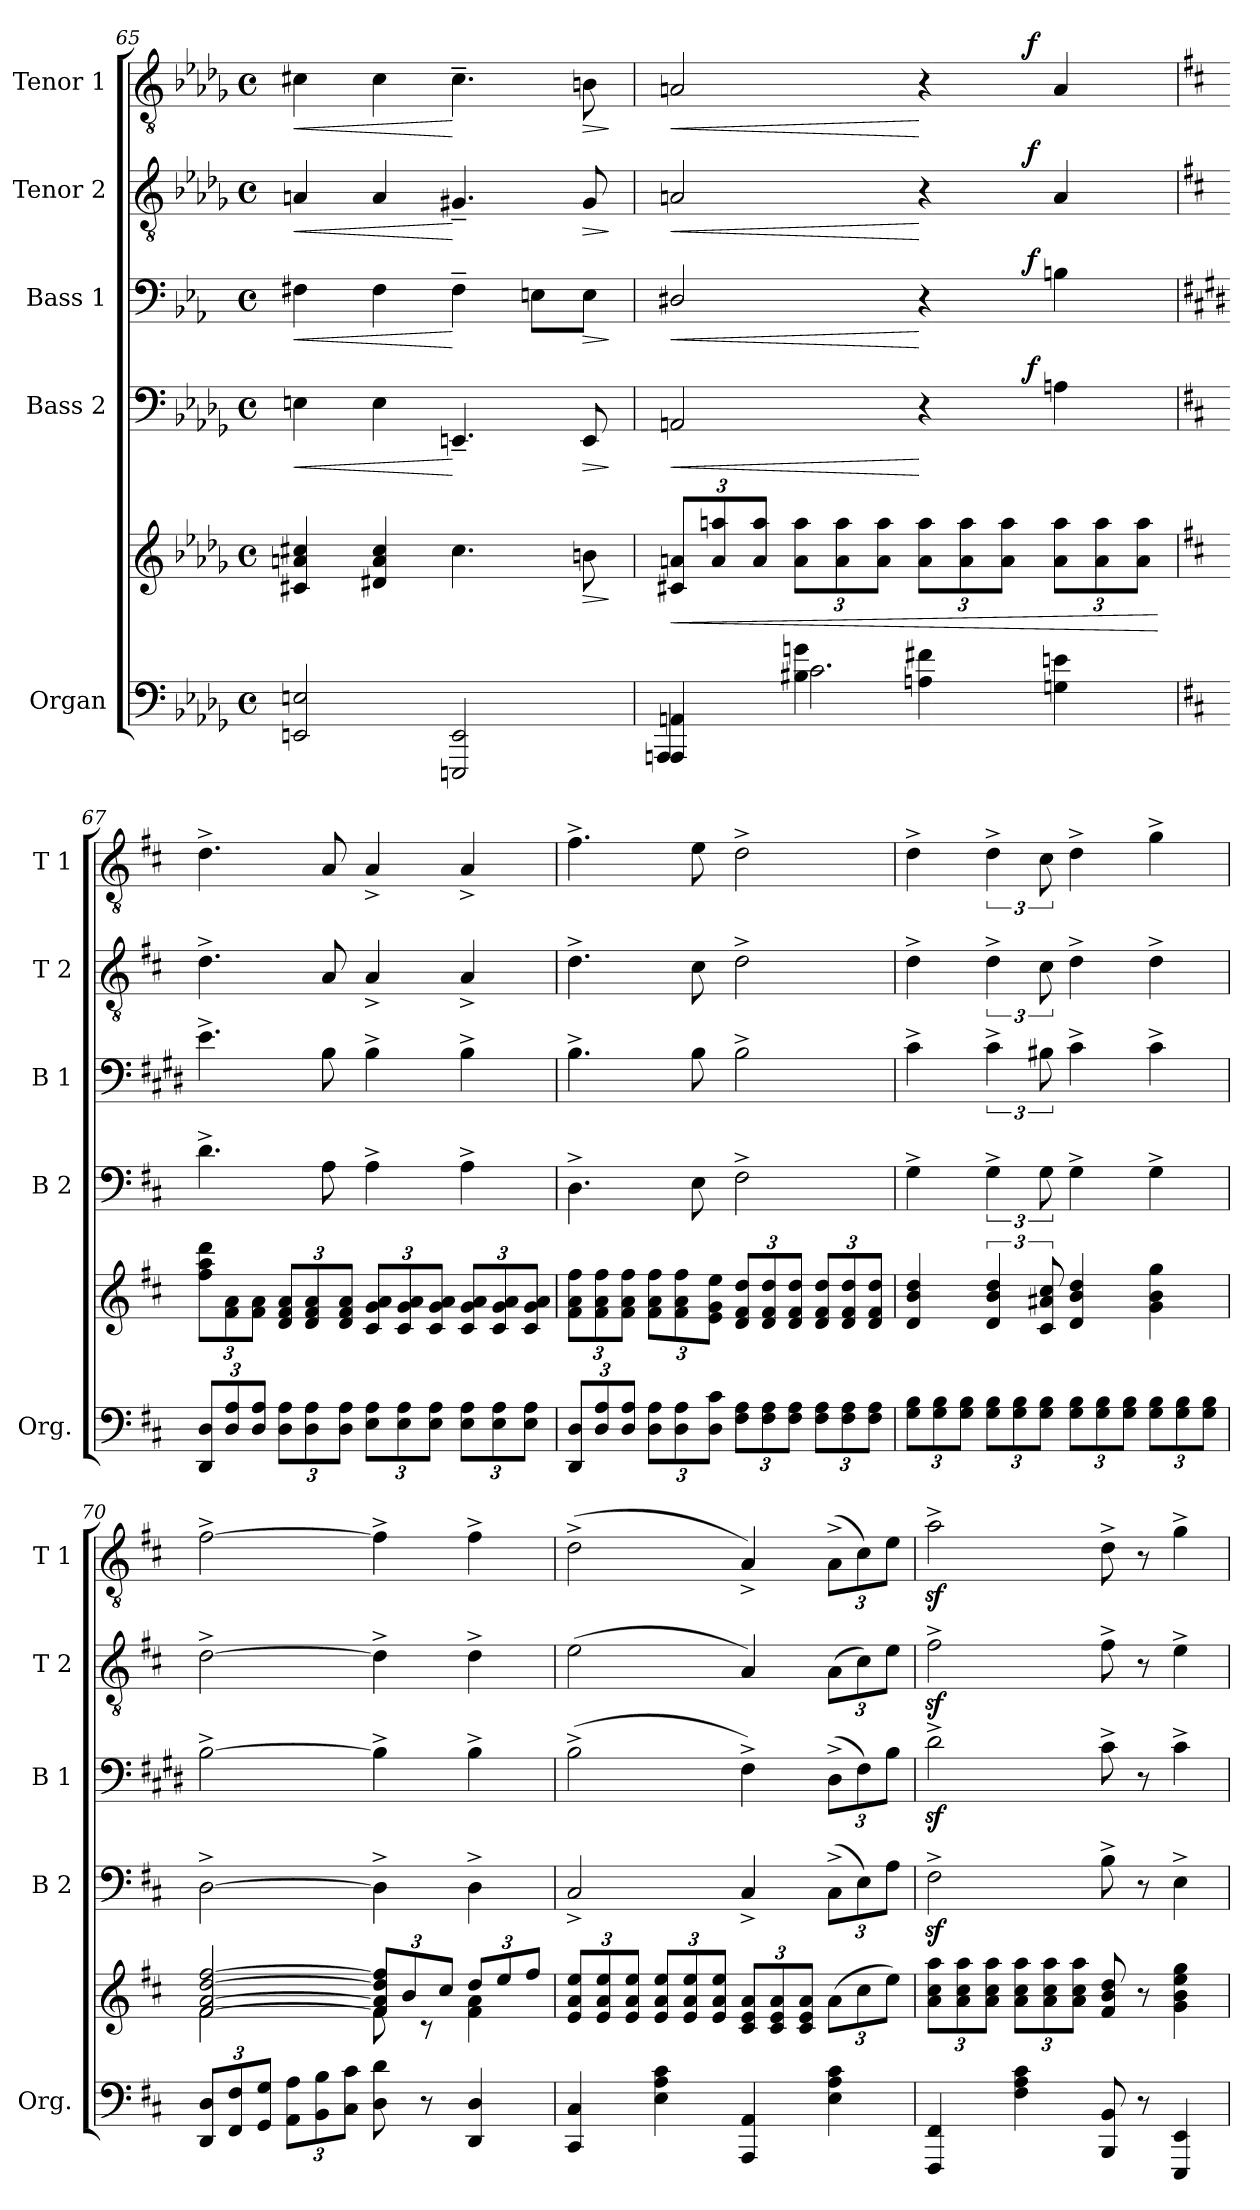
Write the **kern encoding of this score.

**kern	**kern	**dynam	**kern	**dynam	**kern	**dynam	**kern	**dynam	**kern	**dynam
*part5	*part5	*part5	*part4	*part4	*part3	*part3	*part2	*part2	*part1	*part1
*staff6	*staff5	*staff5/6	*staff4	*staff4	*staff3	*staff3	*staff2	*staff2	*staff1	*staff1
*I"Organ	*	*	*I"Bass 2	*	*I"Bass 1	*	*I"Tenor 2	*	*I"Tenor 1	*
*I'Org.	*	*	*I'B 2	*	*I'B 1	*	*I'T 2	*	*I'T 1	*
*clefF4	*clefG2	*	*clefF4	*	*clefF4	*	*clefGv2	*	*clefGv2	*
*	*	*	*	*	*ITrd1c2	*	*	*	*	*
*k[b-e-a-d-g-]	*k[b-e-a-d-g-]	*	*k[b-e-a-d-g-]	*	*k[b-e-a-d-g-]	*	*k[b-e-a-d-g-]	*	*k[b-e-a-d-g-]	*
*D-:	*D-:	*	*D-:	*	*D-:	*	*D-:	*	*D-:	*
*M4/4	*M4/4	*	*M4/4	*	*M4/4	*	*M4/4	*	*M4/4	*
*met(c)	*met(c)	*	*met(c)	*	*met(c)	*	*met(c)	*	*met(c)	*
=65	=65	=65	=65	=65	=65	=65	=65	=65	=65	=65
!	!	!	!	!LO:HP:b	!	!LO:HP:b	!	!LO:HP:b	!	!LO:HP:b
2EEn/ 2En/	4c#X/ 4an/ 4cc#X/	.	4En\	<	4En\	<	4An/	<	4c#X\	<
.	4d#X/ 4a/ 4cc#/	.	4E\	.	4E\	.	4A/	.	4c#\	.
2EEEn/ 2EE/	4.cc#\	.	4.EEn~</	[	4E~>\	[	4.G#X~</	[	4.c#~>\	[
.	.	.	.	.	8Dn\L	.	.	.	.	.
!	!	!LO:HP:b	!	!LO:HP:b	!	!LO:HP:b	!	!LO:HP:b	!	!LO:HP:b
.	8bn\	>	8EE/	>	8D\J	>	8G#/	>	8Bn\	>
.	.	]	.	]	.	]	.	]	.	]
!!LO:PB:g=z
=66	=66	=66	=66	=66	=66	=66	=66	=66	=66	=66
*^	*	*	*	*	*	*	*	*	*	*
!	!	!	!LO:HP:b	!	!LO:HP:b	!	!LO:HP:b	!	!LO:HP:b	!	!LO:HP:b
*	*	*	*	*^	*	*^	*	*^	*	*^	*
4AAA-/ 4AAn/	4AAAn/	12c#X/ 12an/L	<	2AAn/	3%2ryy	<	2C#X/	3%2ryy	<	2An/	3%2ryy	<	2An/	3%2ryy	<
.	.	12a/ 12aan/	.	.	.	.	.	.	.	.	.	.	.	.	.
.	.	12a/ 12aa/J	.	.	.	.	.	.	.	.	.	.	.	.	.
4B#X\ 4gn\	2.c	12a\ 12aa\L	.	.	.	.	.	.	.	.	.	.	.	.	.
.	.	12a\ 12aa\	.	.	.	.	.	.	.	.	.	.	.	.	.
.	.	12a\ 12aa\J	.	.	.	.	.	.	.	.	.	.	.	.	.
4An\ 4f#X\	.	12a\ 12aa\L	.	4r	.	[	4r	.	[	4r	.	[	4r	.	[
.	.	12a\ 12aa\	.	.	.	.	.	.	.	.	.	.	.	.	.
.	.	12a\ 12aa\J	.	.	24ryy	.	.	24ryy	.	.	24ryy	.	.	24ryy	.
!	!	!	!	!	!	!LO:DY:a	!	!	!LO:DY:a	!	!	!LO:DY:a	!	!	!LO:DY:a
.	.	.	.	.	6..ryy	f	.	6..ryy	f	.	6..ryy	f	.	6..ryy	f
4Gn\ 4en\	.	12a\ 12aa\L	.	4An\	.	.	4An\	.	.	4A/	.	.	4A/	.	.
.	.	12a\ 12aa\	.	.	.	.	.	.	.	.	.	.	.	.	.
.	.	12a\ 12aa\J	.	.	.	.	.	.	.	.	.	.	.	.	.
*v	*v	*	*	*	*	*	*	*	*	*	*	*	*	*	*
.	.	[	.	.	.	.	.	.	.	.	.	.	.	.
*	*	*	*v	*v	*	*	*	*	*v	*v	*	*v	*v	*
*	*	*	*	*	*v	*v	*	*	*	*	*
=67	=67	=67	=67	=67	=67	=67	=67	=67	=67	=67
*k[f#c#]	*k[f#c#]	*	*k[f#c#]	*	*k[f#c#]	*	*k[f#c#]	*	*k[f#c#]	*
*D:	*D:	*	*D:	*	*D:	*	*D:	*	*D:	*
12DD/ 12D/L	12ff#\ 12aa\ 12ddd\L	.	4.d^>\	.	4.d^>\	.	4.d^>\	.	4.d^>\	.
12D/ 12A/	12f#\ 12a\	.	.	.	.	.	.	.	.	.
12D/ 12A/J	12f#\ 12a\J	.	.	.	.	.	.	.	.	.
12D\ 12A\L	12d/ 12f#/ 12a/L	.	.	.	.	.	.	.	.	.
12D\ 12A\	12d/ 12f#/ 12a/	.	.	.	.	.	.	.	.	.
.	.	.	8A\	.	8A\	.	8A/	.	8A/	.
12D\ 12A\J	12d/ 12f#/ 12a/J	.	.	.	.	.	.	.	.	.
12E\ 12A\L	12c#/ 12g/ 12a/L	.	4A^>\	.	4A^>\	.	4A^>/	.	4A^>/	.
12E\ 12A\	12c#/ 12g/ 12a/	.	.	.	.	.	.	.	.	.
12E\ 12A\J	12c#/ 12g/ 12a/J	.	.	.	.	.	.	.	.	.
12E\ 12A\L	12c#/ 12g/ 12a/L	.	4A^>\	.	4A^>\	.	4A^>/	.	4A^>/	.
12E\ 12A\	12c#/ 12g/ 12a/	.	.	.	.	.	.	.	.	.
12E\ 12A\J	12c#/ 12g/ 12a/J	.	.	.	.	.	.	.	.	.
!!LO:PB:g=z
=68	=68	=68	=68	=68	=68	=68	=68	=68	=68	=68
12DD/ 12D/L	12f#\ 12a\ 12ff#\L	.	4.D^>\	.	4.A^>\	.	4.d^>\	.	4.f#^>\	.
12D/ 12A/	12f#\ 12a\ 12ff#\	.	.	.	.	.	.	.	.	.
12D/ 12A/J	12f#\ 12a\ 12ff#\J	.	.	.	.	.	.	.	.	.
12D\ 12A\L	12f#\ 12a\ 12ff#\L	.	.	.	.	.	.	.	.	.
12D\ 12A\	12f#\ 12a\ 12ff#\	.	.	.	.	.	.	.	.	.
.	.	.	8E\	.	8A\	.	8c#\	.	8e\	.
12D\ 12c#\J	12e\ 12g\ 12ee\J	.	.	.	.	.	.	.	.	.
12F#\ 12A\L	12d/ 12f#/ 12dd/L	.	2F#^>\	.	2A^>\	.	2d^>\	.	2d^>\	.
12F#\ 12A\	12d/ 12f#/ 12dd/	.	.	.	.	.	.	.	.	.
12F#\ 12A\J	12d/ 12f#/ 12dd/J	.	.	.	.	.	.	.	.	.
12F#\ 12A\L	12d/ 12f#/ 12dd/L	.	.	.	.	.	.	.	.	.
12F#\ 12A\	12d/ 12f#/ 12dd/	.	.	.	.	.	.	.	.	.
12F#\ 12A\J	12d/ 12f#/ 12dd/J	.	.	.	.	.	.	.	.	.
=69	=69	=69	=69	=69	=69	=69	=69	=69	=69	=69
12G\ 12B\L	4d/ 4b/ 4dd/	.	4G^>\	.	4B^>\	.	4d^>\	.	4d^>\	.
12G\ 12B\	.	.	.	.	.	.	.	.	.	.
12G\ 12B\J	.	.	.	.	.	.	.	.	.	.
12G\ 12B\L	6d/ 6b/ 6dd/	.	6G^>\	.	6B^>\	.	6d^>\	.	6d^>\	.
12G\ 12B\	.	.	.	.	.	.	.	.	.	.
12G\ 12B\J	12c#/ 12a#X/ 12cc#/	.	12G\	.	12A#X\	.	12c#\	.	12c#\	.
12G\ 12B\L	4d/ 4b/ 4dd/	.	4G^>\	.	4B^>\	.	4d^>\	.	4d^>\	.
12G\ 12B\	.	.	.	.	.	.	.	.	.	.
12G\ 12B\J	.	.	.	.	.	.	.	.	.	.
12G\ 12B\L	4g\ 4b\ 4gg\	.	4G^>\	.	4B^>\	.	4d^>\	.	4g^>\	.
12G\ 12B\	.	.	.	.	.	.	.	.	.	.
12G\ 12B\J	.	.	.	.	.	.	.	.	.	.
=70	=70	=70	=70	=70	=70	=70	=70	=70	=70	=70
*	*^	*	*	*	*	*	*	*	*	*
12DD/ 12D/L	[>2f#/ [>2a/ [>2dd/ [>2ff#/	2f#\	.	[2D^>\	.	[2A^>\	.	[2d^>\	.	[2f#^>\	.
12FF#/ 12F#/	.	.	.	.	.	.	.	.	.	.	.
12GG/ 12G/J	.	.	.	.	.	.	.	.	.	.	.
12AA\ 12A\L	.	.	.	.	.	.	.	.	.	.	.
12BB\ 12B\	.	.	.	.	.	.	.	.	.	.	.
12C#\ 12c#\J	.	.	.	.	.	.	.	.	.	.	.
8D\ 8d\	12f#/] 12a/] 12dd/] 12ff#/]L	8f#\	.	4D^>\]	.	4A^>\]	.	4d^>\]	.	4f#^>\]	.
.	12b/	.	.	.	.	.	.	.	.	.	.
8r	.	8rc	.	.	.	.	.	.	.	.	.
.	12cc#/J	.	.	.	.	.	.	.	.	.	.
4DD/ 4D/	12dd/L	4f#\ 4a\	.	4D^>\	.	4A^>\	.	4d^>\	.	4f#^>\	.
.	12ee/	.	.	.	.	.	.	.	.	.	.
.	12ff#/J	.	.	.	.	.	.	.	.	.	.
*	*v	*v	*	*	*	*	*	*	*	*	*
!!LO:PB:g=z
=71	=71	=71	=71	=71	=71	=71	=71	=71	=71	=71
4CC#/ 4C#/	12e/ 12a/ 12ee/L	.	2C#^>/	.	(2A^>\	.	(2e\	.	(2d^>\	.
.	12e/ 12a/ 12ee/	.	.	.	.	.	.	.	.	.
.	12e/ 12a/ 12ee/J	.	.	.	.	.	.	.	.	.
4E\ 4A\ 4c#\	12e/ 12a/ 12ee/L	.	.	.	.	.	.	.	.	.
.	12e/ 12a/ 12ee/	.	.	.	.	.	.	.	.	.
.	12e/ 12a/ 12ee/J	.	.	.	.	.	.	.	.	.
4AAA/ 4AA/	12c#/ 12e/ 12a/L	.	4C#^>/	.	4E^>\)	.	4A/)	.	4A^>/)	.
.	12c#/ 12e/ 12a/	.	.	.	.	.	.	.	.	.
.	12c#/ 12e/ 12a/J	.	.	.	.	.	.	.	.	.
4E\ 4A\ 4c#\	(12a\L	.	(12C#^>\L	.	(12C#^>\L	.	(12A\L	.	(12A^>\L	.
.	12cc#\	.	12E\)	.	12E\)	.	12c#\)	.	12c#\)	.
.	12ee\J)	.	12A\J	.	12A\J	.	12e\J	.	12e\J	.
=72	=72	=72	=72	=72	=72	=72	=72	=72	=72	=72
4FFF#/ 4FF#/	12a\ 12cc#\ 12aa\L	.	2F#z>^>\	.	2c#z>^>\	.	2f#z>^>\	.	2az>^>\	.
.	12a\ 12cc#\ 12aa\	.	.	.	.	.	.	.	.	.
.	12a\ 12cc#\ 12aa\J	.	.	.	.	.	.	.	.	.
4F#\ 4A\ 4c#\	12a\ 12cc#\ 12aa\L	.	.	.	.	.	.	.	.	.
.	12a\ 12cc#\ 12aa\	.	.	.	.	.	.	.	.	.
.	12a\ 12cc#\ 12aa\J	.	.	.	.	.	.	.	.	.
8BBB/ 8BB/	8f#/ 8b/ 8dd/	.	8B^>\	.	8B^>\	.	8f#^>\	.	8d^>\	.
8r	8r	.	8r	.	8r	.	8r	.	8r	.
4EEE/ 4EE/	4g\ 4b\ 4ee\ 4gg\	.	4E^>\	.	4B^>\	.	4e^>\	.	4g^>\	.
=	=	=	=	=	=	=	=	=	=	=
*-	*-	*-	*-	*-	*-	*-	*-	*-	*-	*-
